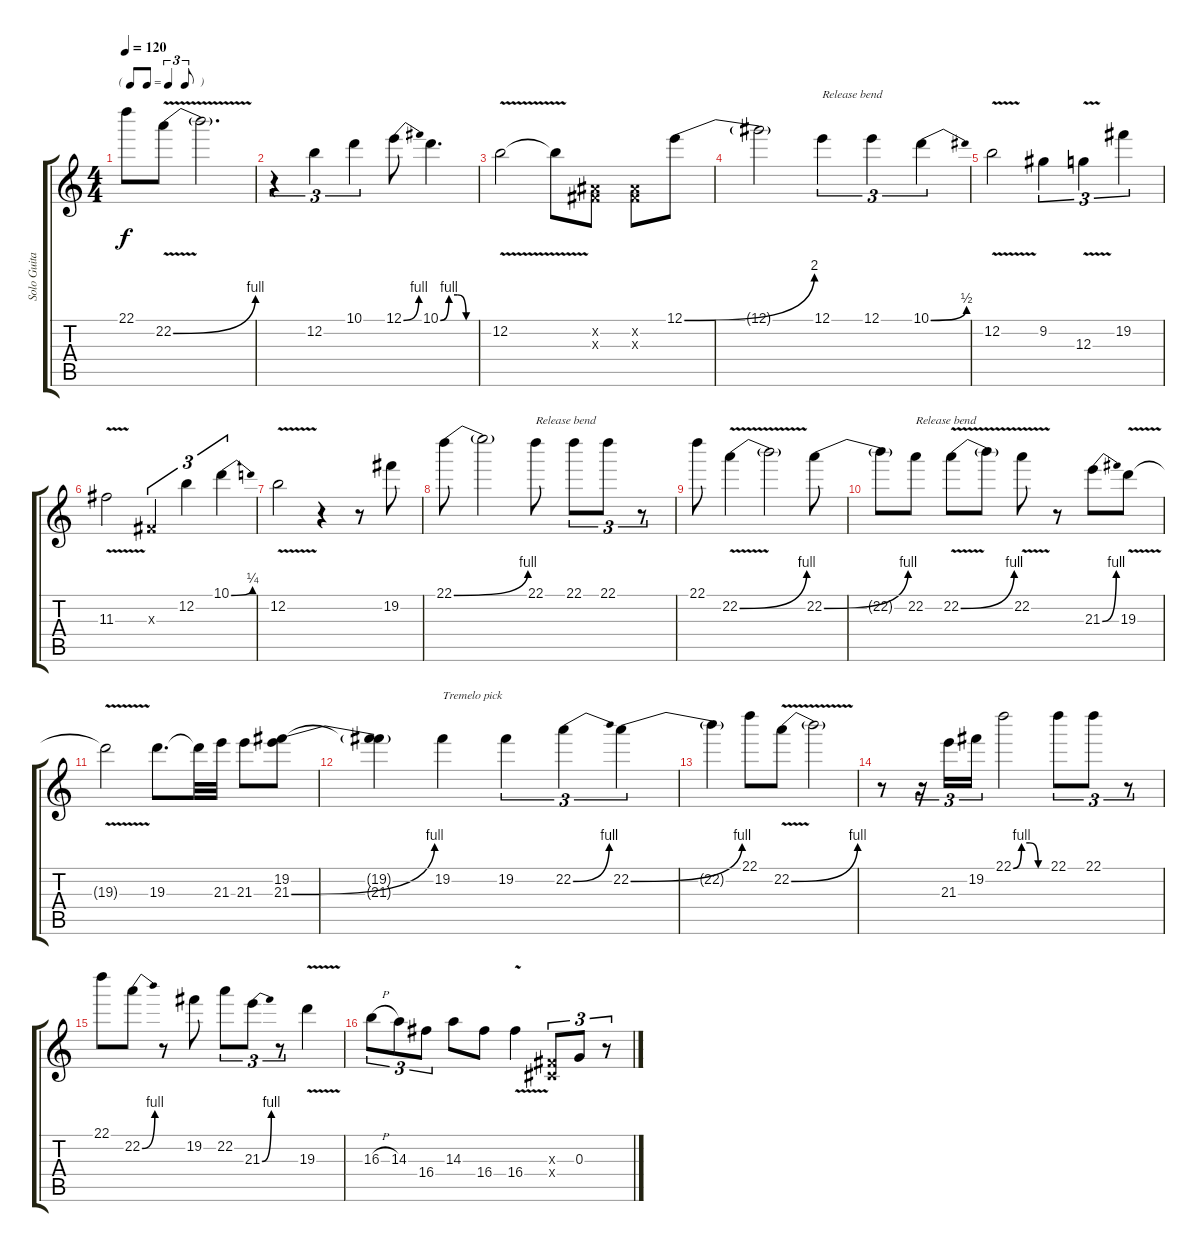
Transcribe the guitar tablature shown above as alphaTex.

\track ("Solo Guitar I (Gilmour)" "Solo Guita") {instrument distortionguitar}
\staff {score tabs}
\tuning (E4 B3 G3 D3 A2 E2) {hide}
\ts (4 4)
\tf triplet8th
\tempo 120
\clef g2
\ks c
22.1.8{dy f} 22.2{be (bend 0 0 60 4) v}.8 22.2{t}.2{d} |
r.4{tu (3 2)} 12.2.4{tu (3 2)} 10.1.4{tu (3 2)} 12.1{be (bend 0 0 60 4)}.8 10.1{be (custom 0 0 15 4 30 4 45 0 60 0)}.4{d} |
12.2{v}.2 12.2{t}.8 (-1.2{x} -1.3{x}).8 (-1.2{x} -1.3{x}).8 12.1{be (bend 0 0 60 8)}.8 |
12.1{t}.2 12.1.4{tu (3 2) txt "Release bend"} 12.1.4{tu (3 2)} 10.1{be (bend 0 0 60 2)}.4{tu (3 2)} |
12.2{v}.2 9.2.4{tu (3 2)} 12.3{v}.4{tu (3 2)} 19.2.4{tu (3 2)} |
11.3{v}.2 -1.3{x}.4{tu (3 2)} 12.2.4{tu (3 2)} 10.1{be (bend 0 0 60 1)}.4{tu (3 2)} |
12.2{v}.2 r.4 r.8 19.2.8 |
22.1{be (bend 0 0 60 4)}.8 22.1{t}.2 22.1.8{txt "Release bend"} 22.1.8{tu (3 2)} 22.1.8{tu (3 2)} r.8{tu (3 2)} |
22.1.8 22.2{be (bend 0 0 60 4) v}.4 22.2{t}.2 22.2{be (bend 0 0 60 4)}.8 |
22.2{t}.8 22.2.8{txt "Release bend"} 22.2{be (bend 0 0 60 4) v}.8 22.2{t}.8 22.2{v}.8 r.8 21.3{be (bend 0 0 60 4)}.8 19.3{v}.8 |
19.3{t}.2 19.3.8{d} 19.3{t}.32 21.3.32 21.3.8 (19.2 21.3{be (bend 0 0 60 4)}).8 |
(19.2{t} 21.3{t}).4 19.2.4{txt "Tremelo pick"} 19.2.4{tu (3 2)} 22.2{be (bend 0 0 60 4)}.4{tu (3 2)} 22.2{be (bend 0 0 60 4)}.4{tu (3 2)} |
22.2{t}.4 22.1.8 22.2{be (bend 0 0 60 4) v}.8 22.2{t}.2 |
r.8 r.16{tu (3 2)} 21.3.16{tu (3 2)} 19.2.16{tu (3 2)} 22.1{be (custom 0 0 15 4 30 4 45 0 60 0)}.2 22.1.8{tu (3 2)} 22.1.8{tu (3 2)} r.8{tu (3 2)} |
22.1.8 22.2{be (bend 0 0 60 4)}.8 r.8 19.2.8 22.2.8{tu (3 2)} 21.3{be (bend 0 0 60 4)}.8{tu (3 2)} r.8{tu (3 2)} 19.3{v}.4 |
16.3{h}.8{tu (3 2)} 14.3.8{tu (3 2)} 16.4.8{tu (3 2)} 14.3.8 16.4.8 16.4{v}.4 (-1.3{x} -1.4{x}).8{tu (3 2)} 0.3.8{tu (3 2)} r.8{tu (3 2)}
